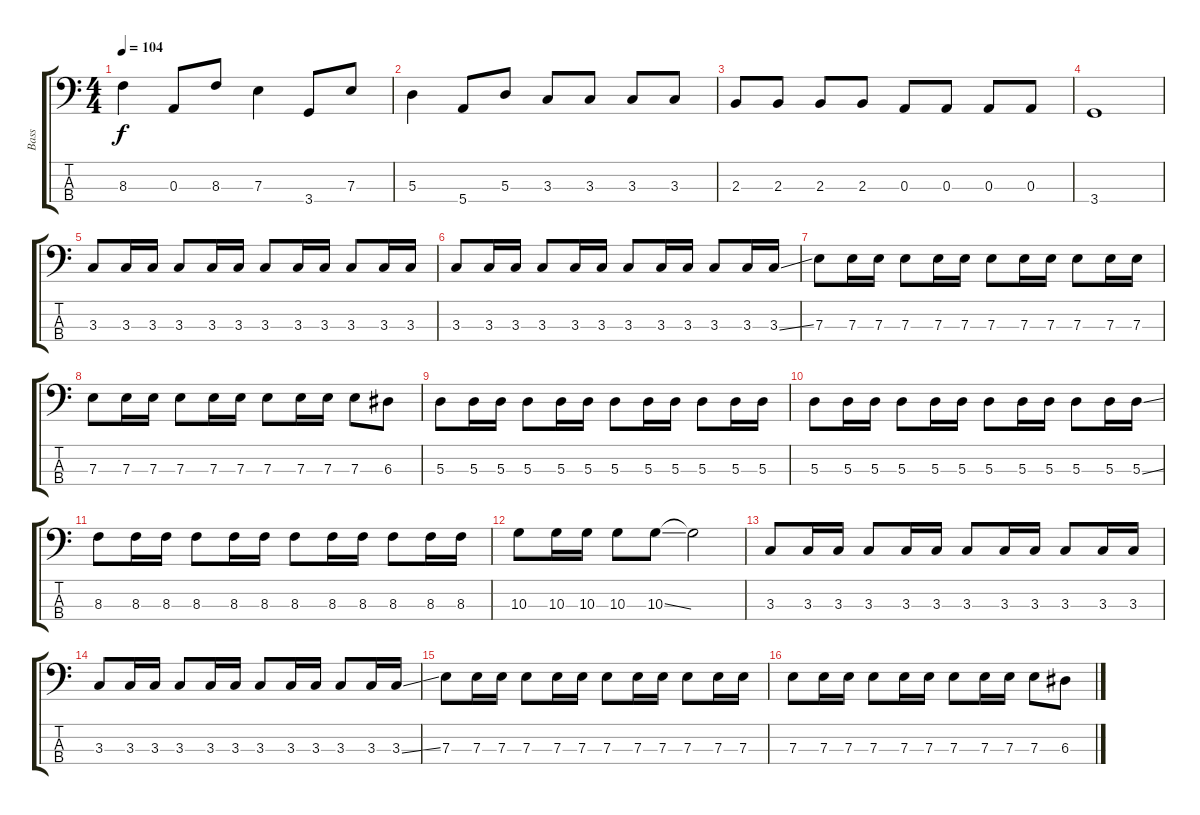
\track ("Bass" "Bass") {instrument electricbassfinger}
\staff {score tabs}
\tuning (G2 D2 A1 E1) {hide}
\ts (4 4)
\tempo 104
\clef f4
\ks c
8.3.4{dy f} 0.3.8 8.3.8 7.3.4 3.4.8 7.3.8 |
5.3.4 5.4.8 5.3.8 3.3.8 3.3.8 3.3.8 3.3.8 |
2.3.8 2.3.8 2.3.8 2.3.8 0.3.8 0.3.8 0.3.8 0.3.8 |
3.4.1 |
3.3.8 3.3.16 3.3.16 3.3.8 3.3.16 3.3.16 3.3.8 3.3.16 3.3.16 3.3.8 3.3.16 3.3.16 |
3.3.8 3.3.16 3.3.16 3.3.8 3.3.16 3.3.16 3.3.8 3.3.16 3.3.16 3.3.8 3.3.16 3.3{ss}.16 |
7.3.8 7.3.16 7.3.16 7.3.8 7.3.16 7.3.16 7.3.8 7.3.16 7.3.16 7.3.8 7.3.16 7.3.16 |
7.3.8 7.3.16 7.3.16 7.3.8 7.3.16 7.3.16 7.3.8 7.3.16 7.3.16 7.3.8 6.3.8 |
5.3.8 5.3.16 5.3.16 5.3.8 5.3.16 5.3.16 5.3.8 5.3.16 5.3.16 5.3.8 5.3.16 5.3.16 |
5.3.8 5.3.16 5.3.16 5.3.8 5.3.16 5.3.16 5.3.8 5.3.16 5.3.16 5.3.8 5.3.16 5.3{ss}.16 |
8.3.8 8.3.16 8.3.16 8.3.8 8.3.16 8.3.16 8.3.8 8.3.16 8.3.16 8.3.8 8.3.16 8.3.16 |
10.3.8 10.3.16 10.3.16 10.3.8 10.3{ss}.8 10.3{t}.2 |
3.3.8 3.3.16 3.3.16 3.3.8 3.3.16 3.3.16 3.3.8 3.3.16 3.3.16 3.3.8 3.3.16 3.3.16 |
3.3.8 3.3.16 3.3.16 3.3.8 3.3.16 3.3.16 3.3.8 3.3.16 3.3.16 3.3.8 3.3.16 3.3{ss}.16 |
7.3.8 7.3.16 7.3.16 7.3.8 7.3.16 7.3.16 7.3.8 7.3.16 7.3.16 7.3.8 7.3.16 7.3.16 |
7.3.8 7.3.16 7.3.16 7.3.8 7.3.16 7.3.16 7.3.8 7.3.16 7.3.16 7.3.8 6.3.8
